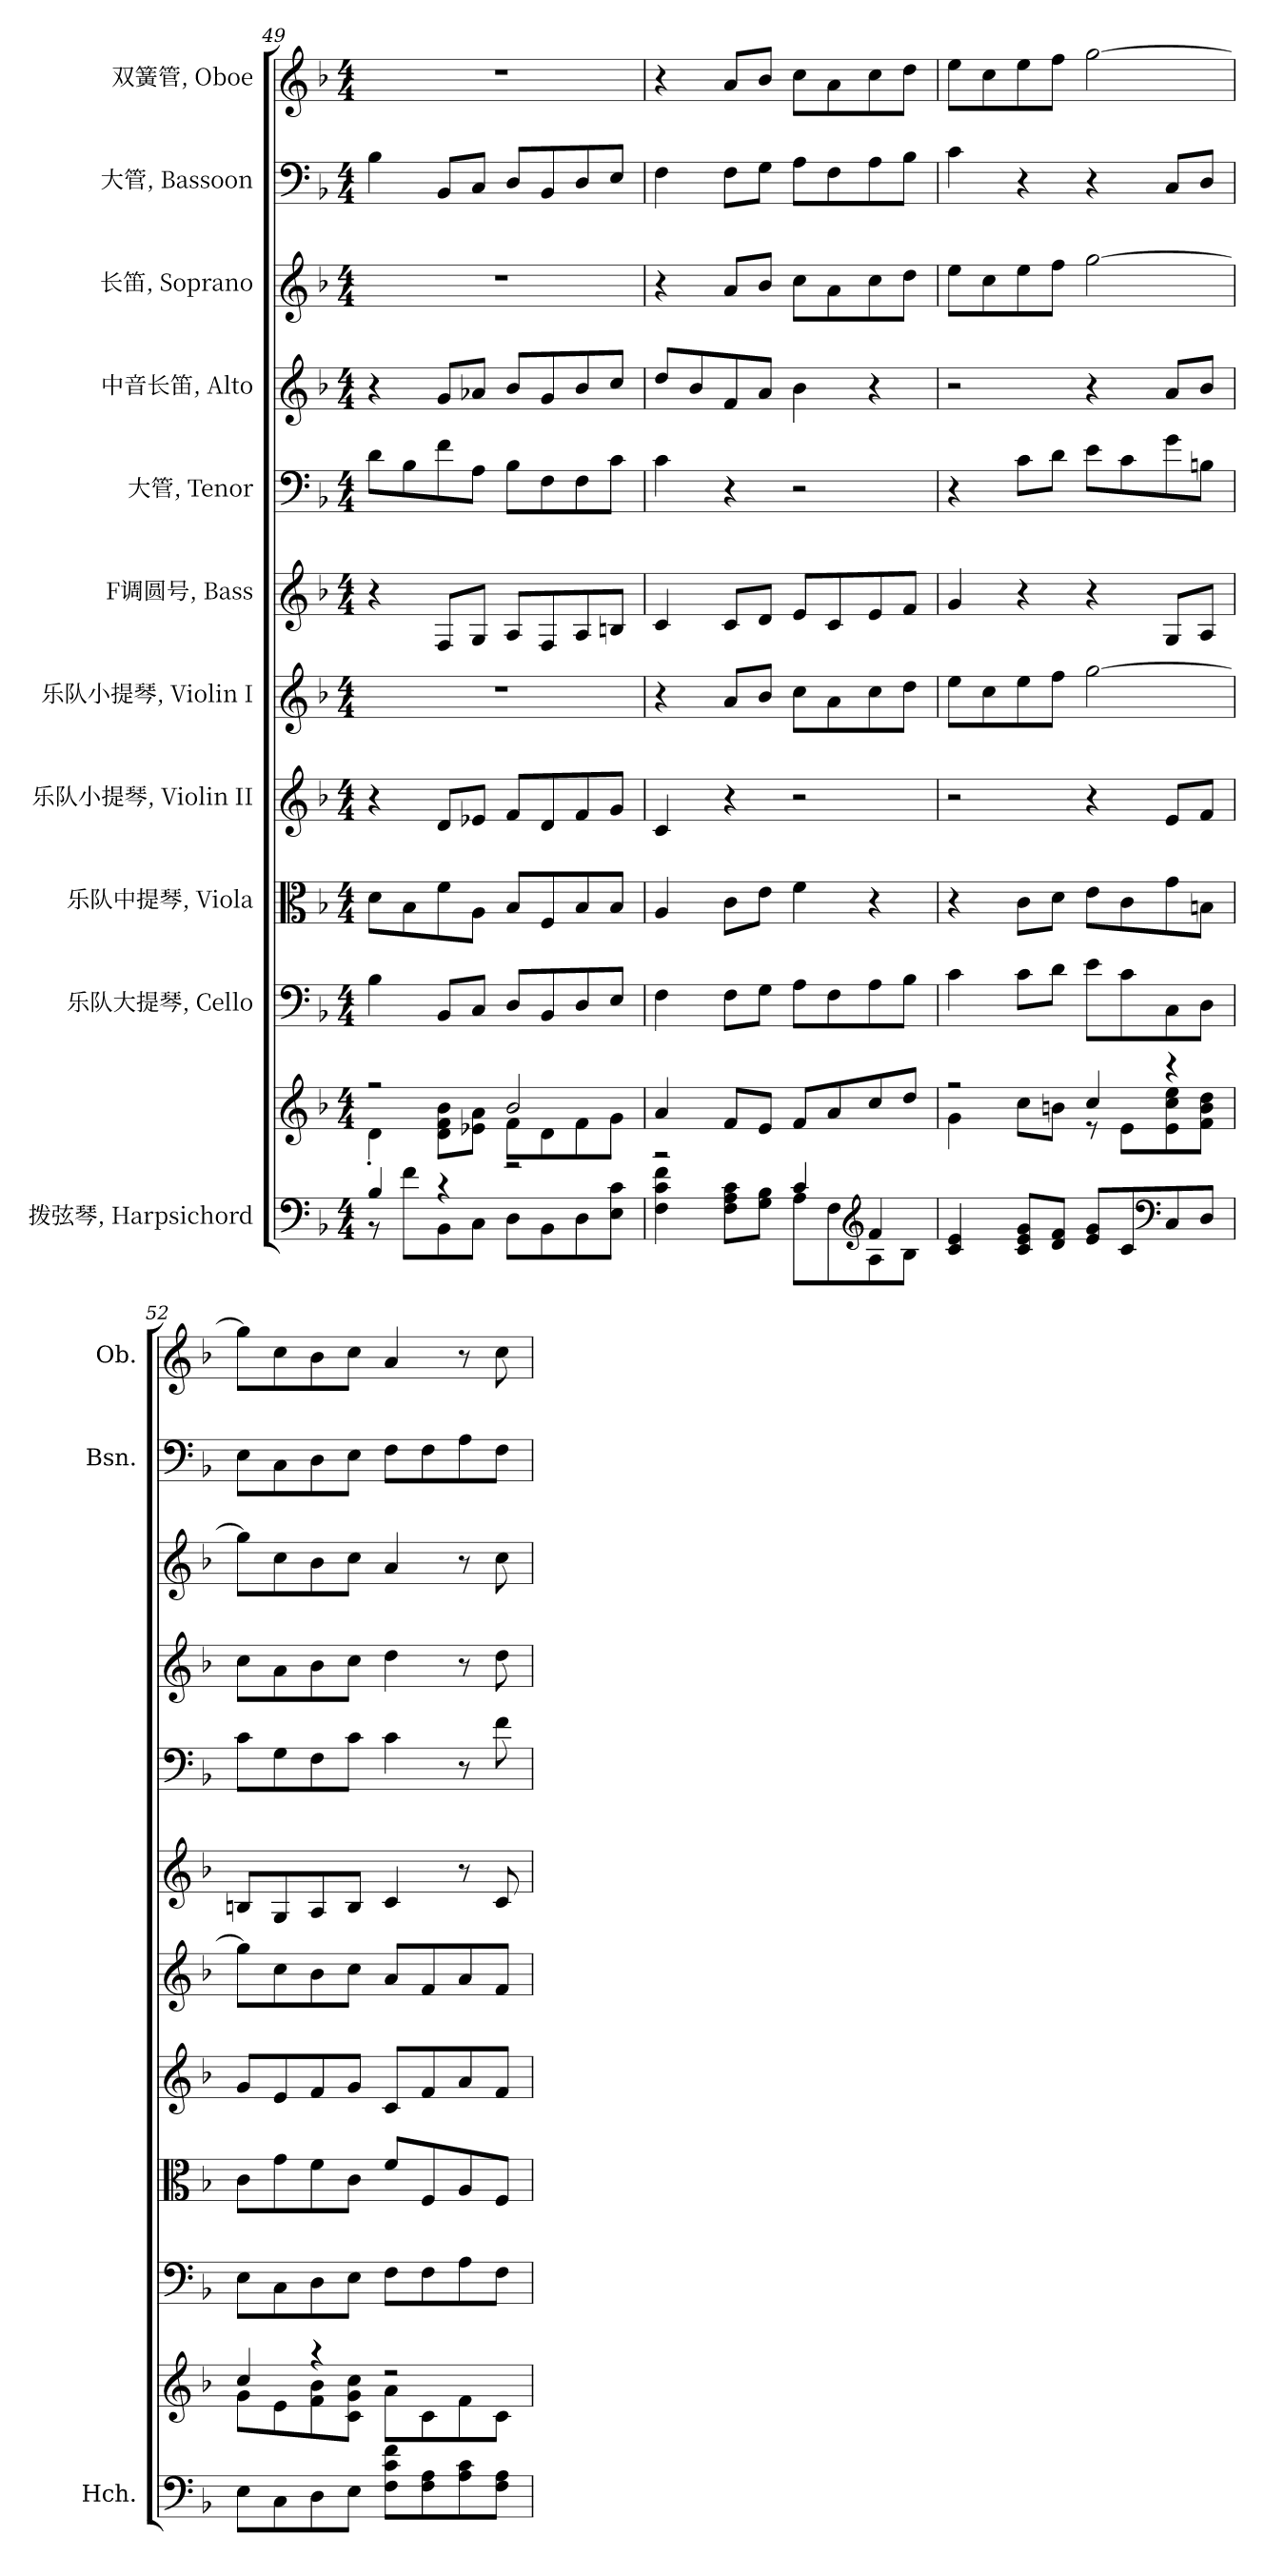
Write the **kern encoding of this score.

**kern	**kern	**kern	**kern	**kern	**kern	**kern	**kern	**kern	**kern	**kern	**kern
*part11	*part11	*part10	*part9	*part8	*part7	*part6	*part5	*part4	*part3	*part2	*part1
*staff12	*staff11	*staff10	*staff9	*staff8	*staff7	*staff6	*staff5	*staff4	*staff3	*staff2	*staff1
*I"拨弦琴, Harpsichord	*	*I"乐队大提琴, Cello	*I"乐队中提琴, Viola	*I"乐队小提琴, Violin II	*I"乐队小提琴, Violin I	*I"F调圆号, Bass	*I"大管, Tenor	*I"中音长笛, Alto	*I"长笛, Soprano	*I"大管, Bassoon	*I"双簧管, Oboe
*I'Hch.	*	*	*	*	*	*	*	*	*	*I'Bsn.	*I'Ob.
!!LO:PB:g=z
*clefF4	*clefG2	*clefF4	*clefC3	*clefG2	*clefG2	*clefG2	*clefF4	*clefG2	*clefG2	*clefF4	*clefG2
*	*	*	*	*	*	*ITrd4c7	*	*ITrd3c5	*	*	*
*k[b-]	*k[b-]	*k[b-]	*k[b-]	*k[b-]	*k[b-]	*k[b-e-]	*k[b-]	*k[]	*k[b-]	*k[b-]	*k[b-]
*M4/4	*M4/4	*M4/4	*M4/4	*M4/4	*M4/4	*M4/4	*M4/4	*M4/4	*M4/4	*M4/4	*M4/4
=49	=49	=49	=49	=49	=49	=49	=49	=49	=49	=49	=49
*^	*^	*	*	*	*	*	*	*	*	*	*
4B-/	8r	2r	4d'\	4B-\	8d\L	4r	1r	4r	8d\L	4r	1r	4B-\	1r
.	8f\L	.	.	.	8B-\	.	.	.	8B-\	.	.	.	.
4r	8BB-\	.	8d\ 8f\ 8b-\L	8BB-/L	8f\	8d/L	.	8BB-/L	8f\	8d/L	.	8BB-/L	.
.	8C\J	.	8e-X\ 8a\J	8C/J	8A\J	8e-X/J	.	8C/J	8A\J	8e-X/J	.	8C/J	.
2r	8D\L	2b-/	8f\L	8D/L	8B-/L	8f/L	.	8D/L	8B-\L	8f/L	.	8D/L	.
.	8BB-\	.	8d\	8BB-/	8F/	8d/	.	8BB-/	8F\	8d/	.	8BB-/	.
.	8D\	.	8f\	8D/	8B-/	8f/	.	8D/	8F\	8f/	.	8D/	.
.	8E\ 8c\J	.	8g\J	8E/J	8B-/J	8g/J	.	8En/J	8c\J	8g/J	.	8E/J	.
*	*	*v	*v	*	*	*	*	*	*	*	*	*	*
=50	=50	=50	=50	=50	=50	=50	=50	=50	=50	=50	=50	=50
2r	4F\ 4c\ 4f\	4a/	4F\	4A/	4c/	4r	4F/	4c\	8a/L	4r	4F\	4r
.	.	.	.	.	.	.	.	.	8f/	.	.	.
.	8F\ 8A\ 8c\L	8f/L	8F\L	8c\L	4r	8a/L	8F/L	4r	8c/	8a/L	8F\L	8a/L
.	8G\ 8B-\J	8e/J	8G\J	8e\J	.	8b-/J	8G/J	.	8e/J	8b-/J	8G\J	8b-/J
4c/	8A\L	8f/L	8A\L	4f\	2r	8cc\L	8A/L	2r	4f\	8cc\L	8A\L	8cc\L
.	8F\	8a/	8F\	.	.	8a\	8F/	.	.	8a\	8F\	8a\
*clefG2	*	*	*	*	*	*	*	*	*	*	*	*
4f/	8A\	8cc/	8A\	4r	.	8cc\	8A/	.	4r	8cc\	8A\	8cc\
.	8B-\J	8dd/J	8B-\J	.	.	8dd\J	8B-/J	.	.	8dd\J	8B-\J	8dd\J
*v	*v	*	*	*	*	*	*	*	*	*	*	*
=51	=51	=51	=51	=51	=51	=51	=51	=51	=51	=51	=51
*	*^	*	*	*	*	*	*	*	*	*	*
4c/ 4e/	2r	4g\	4c\	4r	2r	8ee\L	4c/	4r	2r	8ee\L	4c\	8ee\L
.	.	.	.	.	.	8cc\	.	.	.	8cc\	.	8cc\
8c/ 8e/ 8g/L	.	8cc\L	8c\L	8c\L	.	8ee\	4r	8c\L	.	8ee\	4r	8ee\
8d/ 8f/J	.	8bn\J	8d\J	8d\J	.	8ff\J	.	8d\J	.	8ff\J	.	8ff\J
8e/ 8g/L	4cc/	8r	8e\L	8e\L	4r	[2gg\	4r	8e\L	4r	[2gg\	4r	[2gg\
8c/	.	8e\L	8c\	8c\	.	.	.	8c\	.	.	.	.
*clefF4	*	*	*	*	*	*	*	*	*	*	*	*
8C/	4r	8e\ 8cc\ 8ee\	8C\	8g\	8e/L	.	8C/L	8g\	8e/L	.	8C/L	.
8D/J	.	8f\ 8b\ 8dd\J	8D\J	8Bn\J	8f/J	.	8D/J	8Bn\J	8f/J	.	8D/J	.
!!LO:PB:g=z
=52	=52	=52	=52	=52	=52	=52	=52	=52	=52	=52	=52	=52
8E\L	4cc/	8g\L	8E\L	8c\L	8g/L	8gg\L]	8En/L	8c\L	8g\L	8gg\L]	8E\L	8gg\L]
8C\	.	8e\	8C\	8g\	8e/	8cc\	8C/	8G\	8e\	8cc\	8C\	8cc\
8D\	4r	8f\ 8b-\	8D\	8f\	8f/	8b-\	8D/	8F\	8f\	8b-\	8D\	8b-\
8E\J	.	8c\ 8g\ 8cc\J	8E\J	8c\J	8g/J	8cc\J	8E/J	8c\J	8g\J	8cc\J	8E\J	8cc\J
8F\ 8c\ 8f\L	2r	8a\L	8F\L	8f/L	8c/L	8a/L	4F/	4c\	4a\	4a/	8F\L	4a/
8F\ 8A\	.	8c\	8F\	8F/	8f/	8f/	.	.	.	.	8F\	.
8A\ 8c\	.	8f\	8A\	8A/	8a/	8a/	8r	8r	8r	8r	8A\	8r
8F\ 8A\J	.	8c\J	8F\J	8F/J	8f/J	8f/J	8F/	8f\	8a\	8cc\	8F\J	8cc\
*	*v	*v	*	*	*	*	*	*	*	*	*	*
=	=	=	=	=	=	=	=	=	=	=	=
*-	*-	*-	*-	*-	*-	*-	*-	*-	*-	*-	*-
